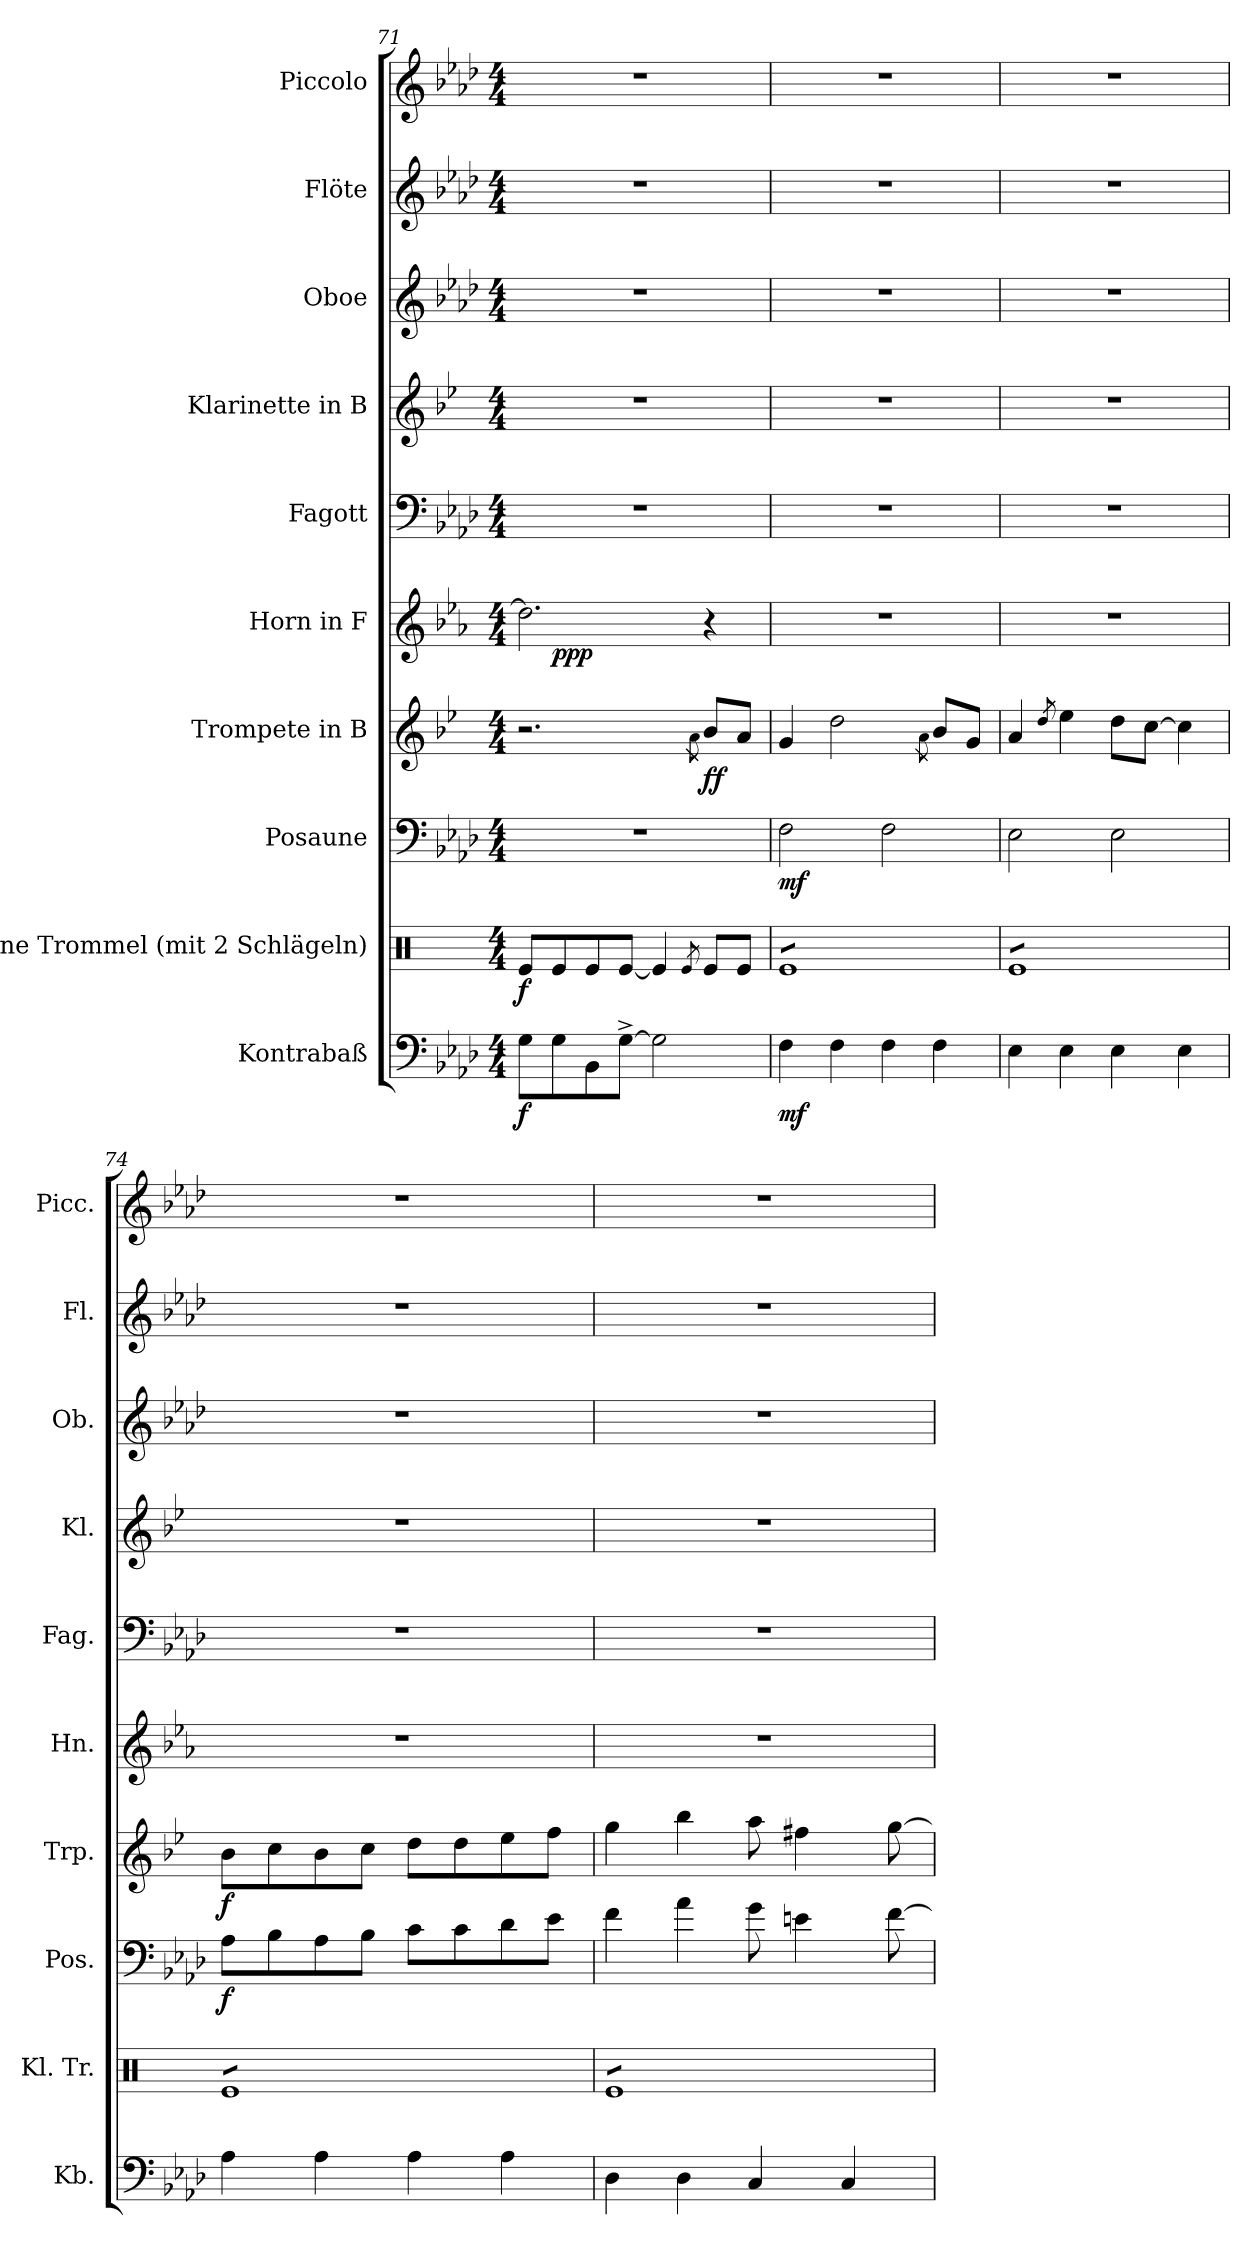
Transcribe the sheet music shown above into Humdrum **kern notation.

**kern	**dynam	**kern	**dynam	**kern	**dynam	**kern	**dynam	**kern	**dynam	**kern	**kern	**kern	**kern	**kern
*part10	*part10	*part9	*part9	*part8	*part8	*part7	*part7	*part6	*part6	*part5	*part4	*part3	*part2	*part1
*staff10	*staff10	*staff9	*staff9	*staff8	*staff8	*staff7	*staff7	*staff6	*staff6	*staff5	*staff4	*staff3	*staff2	*staff1
*I"Kontrabaß	*	*I"Kleine Trommel (mit 2 Schlägeln)	*	*I"Posaune	*	*I"Trompete in B	*	*I"Horn in F	*	*I"Fagott	*I"Klarinette in B	*I"Oboe	*I"Flöte	*I"Piccolo
*I'Kb.	*	*I'Kl. Tr.	*	*I'Pos.	*	*I'Trp.	*	*I'Hn.	*	*I'Fag.	*I'Kl.	*I'Ob.	*I'Fl.	*I'Picc.
*clefF4	*	*clefX	*	*clefF4	*	*clefG2	*	*clefG2	*	*clefF4	*clefG2	*clefG2	*clefG2	*clefG2
*ITrd7c12	*	*	*	*	*	*ITrd1c2	*	*ITrd4c7	*	*	*ITrd1c2	*	*	*ITrd-7c-12
*k[b-e-a-d-]	*	*k[]	*	*k[b-e-a-d-]	*	*k[b-e-a-d-]	*	*k[b-e-a-d-]	*	*k[b-e-a-d-]	*k[b-e-a-d-]	*k[b-e-a-d-]	*k[b-e-a-d-]	*k[b-e-a-d-]
*A-:	*	*C:	*	*A-:	*	*A-:	*	*A-:	*	*A-:	*A-:	*A-:	*A-:	*A-:
*M4/4	*	*M4/4	*	*M4/4	*	*M4/4	*	*M4/4	*	*M4/4	*M4/4	*M4/4	*M4/4	*M4/4
=71	=71	=71	=71	=71	=71	=71	=71	=71	=71	=71	=71	=71	=71	=71
*	*	*	*	*	*	*	*	*^	*	*	*	*	*	*
8GGi\L	f	8Rei/L	f	1r	.	2.r	.	2.gi\]	8ryy	.	1r	1r	1r	1r	1r
8GGi\	.	8Rei/	.	.	.	.	.	.	2..ryy	ppp	.	.	.	.	.
8BBB-i\	.	8Rei/	.	.	.	.	.	.	.	.	.	.	.	.	.
[8GG^i\J	.	[8Rei/J	.	.	.	.	.	.	.	.	.	.	.	.	.
2GGi\]	.	4Rei/]	.	.	.	.	.	.	.	.	.	.	.	.	.
.	.	8qRei/	.	.	.	8qgi\	.	.	.	.	.	.	.	.	.
.	.	8Rei/L	.	.	.	8a-i/L	ff	4r	.	.	.	.	.	.	.
.	.	8Rei/J	.	.	.	8gi/J	.	.	.	.	.	.	.	.	.
*	*	*	*	*	*	*	*	*v	*v	*	*	*	*	*	*
=72	=72	=72	=72	=72	=72	=72	=72	=72	=72	=72	=72	=72	=72	=72
*	*	*tremolo	*	*	*	*	*	*	*	*	*	*	*	*
4FFi\	mf	8ReiL	.	2Fi\	mf	4fi/	.	1r	.	1r	1r	1r	1r	1r
.	.	8Rei	.	.	.	.	.	.	.	.	.	.	.	.
4FFi\	.	8Rei	.	.	.	2cci\	.	.	.	.	.	.	.	.
.	.	8Rei	.	.	.	.	.	.	.	.	.	.	.	.
4FFi\	.	8Rei	.	2Fi\	.	.	.	.	.	.	.	.	.	.
.	.	8Rei	.	.	.	.	.	.	.	.	.	.	.	.
.	.	.	.	.	.	8qgi\	.	.	.	.	.	.	.	.
4FFi\	.	8Rei	.	.	.	8a-i/L	.	.	.	.	.	.	.	.
.	.	8ReiJ	.	.	.	8fi/J	.	.	.	.	.	.	.	.
=73	=73	=73	=73	=73	=73	=73	=73	=73	=73	=73	=73	=73	=73	=73
4EE-i\	.	8ReiL	.	2E-i\	.	4gi/	.	1r	.	1r	1r	1r	1r	1r
.	.	8Rei	.	.	.	.	.	.	.	.	.	.	.	.
.	.	.	.	.	.	8qcci/	.	.	.	.	.	.	.	.
4EE-i\	.	8Rei	.	.	.	4dd-i\	.	.	.	.	.	.	.	.
.	.	8Rei	.	.	.	.	.	.	.	.	.	.	.	.
4EE-i\	.	8Rei	.	2E-i\	.	8cci\L	.	.	.	.	.	.	.	.
.	.	8Rei	.	.	.	[8b-i\J	.	.	.	.	.	.	.	.
4EE-i\	.	8Rei	.	.	.	4b-i\]	.	.	.	.	.	.	.	.
.	.	8ReiJ	.	.	.	.	.	.	.	.	.	.	.	.
=74	=74	=74	=74	=74	=74	=74	=74	=74	=74	=74	=74	=74	=74	=74
4AA-i\	.	8ReiL	.	8A-i\L	f	8a-i\L	f	1r	.	1r	1r	1r	1r	1r
.	.	8Rei	.	8B-i\	.	8b-i\	.	.	.	.	.	.	.	.
4AA-i\	.	8Rei	.	8A-i\	.	8a-i\	.	.	.	.	.	.	.	.
.	.	8Rei	.	8B-i\J	.	8b-i\J	.	.	.	.	.	.	.	.
4AA-i\	.	8Rei	.	8ci\L	.	8cci\L	.	.	.	.	.	.	.	.
.	.	8Rei	.	8ci\	.	8cci\	.	.	.	.	.	.	.	.
4AA-i\	.	8Rei	.	8d-i\	.	8dd-i\	.	.	.	.	.	.	.	.
.	.	8ReiJ	.	8e-i\J	.	8ee-i\J	.	.	.	.	.	.	.	.
!!LO:LB:g=z
=75	=75	=75	=75	=75	=75	=75	=75	=75	=75	=75	=75	=75	=75	=75
4DD-i\	.	8ReiL	.	4fi\	.	4ffi\	.	1r	.	1r	1r	1r	1r	1r
.	.	8Rei	.	.	.	.	.	.	.	.	.	.	.	.
4DD-i\	.	8Rei	.	4a-i\	.	4aa-i\	.	.	.	.	.	.	.	.
.	.	8Rei	.	.	.	.	.	.	.	.	.	.	.	.
4CCi/	.	8Rei	.	8gi\	.	8ggi\	.	.	.	.	.	.	.	.
.	.	8Rei	.	4eni\	.	4eeni\	.	.	.	.	.	.	.	.
4CCi/	.	8Rei	.	.	.	.	.	.	.	.	.	.	.	.
.	.	8ReiJ	.	[8fi\	.	[8ffi\	.	.	.	.	.	.	.	.
*	*	*Xtremolo	*	*	*	*	*	*	*	*	*	*	*	*
=	=	=	=	=	=	=	=	=	=	=	=	=	=	=
*-	*-	*-	*-	*-	*-	*-	*-	*-	*-	*-	*-	*-	*-	*-
